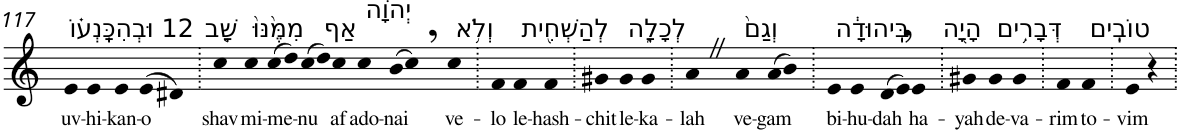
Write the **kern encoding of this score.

**kern	**text
*part1	*part1
*staff1	*staff1
*I"Piano	*
*I'Pno	*
!!LO:PB:g=z
*clefG2	*
*k[]	*
=117	=117
!LO:TX:a:t=12 וּבְהִכָּֽנְע֗וֹ	!
!	!LO:LY:b
4e	uv-
!	!LO:LY:b
4e	-hi-
!	!LO:LY:b
4e	-kan-
!	!LO:LY:b
(>8e	-o
8d#X)	.
=118.	=118.
!LO:TX:a:t=שָׁ֤ב	!
!	!LO:LY:b
4cc	shav
!LO:TX:a:t=מִמֶּ֙נּוּ֙	!
!	!LO:LY:b
4cc	mi-
!	!LO:LY:b
(>8cc	-me-
8dd)	.
!	!LO:LY:b
(>8cc	-nu
8dd)	.
!LO:TX:a:t=אַף	!
!	!LO:LY:b
4cc	af
!LO:TX:a:t=יְהוָ֔ה	!
!	!LO:LY:b
4cc	ado-
!	!LO:LY:b
(>8b	-nai
8cc,)	.
!LO:TX:a:t=וְלֹ֥א	!
!	!LO:LY:b
4cc	ve-
=119.	=119.
!	!LO:LY:b
4f	-lo
!LO:TX:a:t=לְהַשְׁחִ֖ית	!
!	!LO:LY:b
4f	le-
!	!LO:LY:b
4f	-hash-
=120.	=120.
!	!LO:LY:b
4g#X	-chit
!LO:TX:a:t=לְכָלָ֑ה	!
!	!LO:LY:b
4g#	le-
!	!LO:LY:b
4g#	-ka-
=121.	=121.
!	!LO:LY:b
4aZ	-lah
!LO:TX:a:t=וְגַם֙	!
!	!LO:LY:b
4a	ve-
!	!LO:LY:b
(>8a	-gam
8b)	.
=122.	=122.
!LO:TX:a:t=בִּֽיהוּדָ֔ה	!
!	!LO:LY:b
4e	bi-
!	!LO:LY:b
4e	-hu-
!	!LO:LY:b
(>8d	-dah
8e,)	.
!LO:TX:a:t=הָיָ֖ה	!
!	!LO:LY:b
4e	ha-
=123.	=123.
!	!LO:LY:b
4g#X	-yah
!LO:TX:a:t=דְּבָרִ֥ים	!
!	!LO:LY:b
4g#	de-
!	!LO:LY:b
4g#	-va-
=124.	=124.
!	!LO:LY:b
4f	-rim
!LO:TX:a:t=טוֹבִֽים	!
!	!LO:LY:b
4f	to-
=125.	=125.
!	!LO:LY:b
4e	-vim
4r	.
=.	=.
*-	*-
